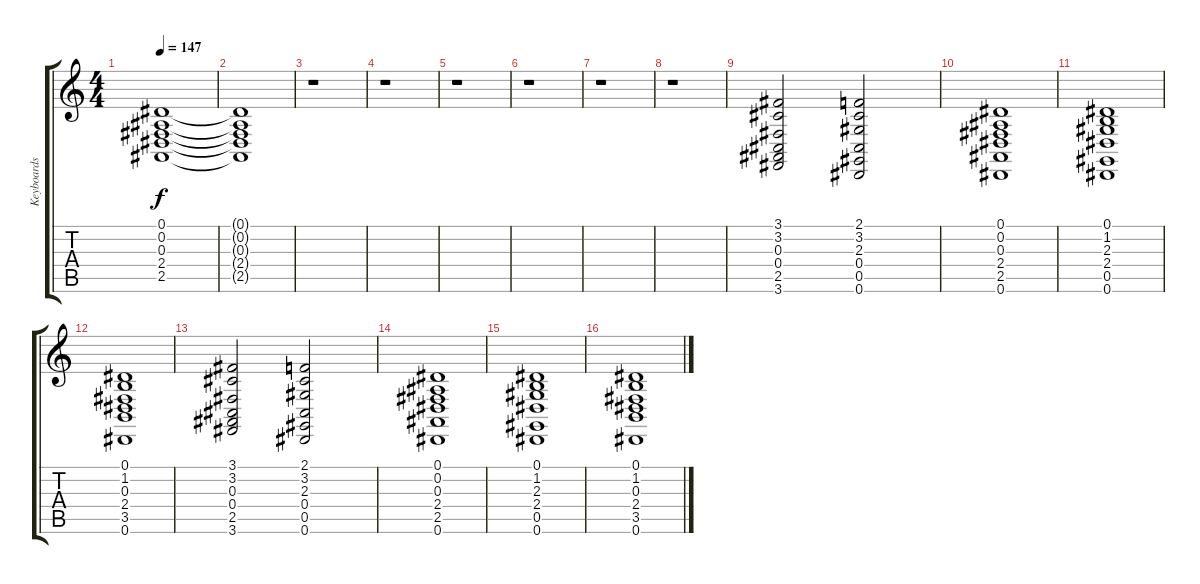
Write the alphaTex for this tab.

\track ("Keyboards" "Keyboards") {instrument synthstrings2}
\staff {score tabs}
\tuning (Eb4 Bb3 Gb3 Db3 Ab2 Eb2) {hide}
\ts (4 4)
\tempo 147
\clef g2
\ks c
(0.1{t} 0.2{t} 0.3{t} 2.4{t} 2.5{t}).1{dy f} |
(0.1{t} 0.2{t} 0.3{t} 2.4{t} 2.5{t}).1 |
r.1 |
r.1 |
r.1 |
r.1 |
r.1 |
r.1 |
(3.1 3.2 0.3 0.4 2.5 3.6).2 (2.1 3.2 2.3 0.4 0.5 0.6).2 |
(0.1 0.2 0.3 2.4 2.5 0.6).1 |
(0.1 1.2 2.3 2.4 0.5 0.6).1 |
(0.1 1.2 0.3 2.4 3.5 0.6).1 |
(3.1 3.2 0.3 0.4 2.5 3.6).2 (2.1 3.2 2.3 0.4 0.5 0.6).2 |
(0.1 0.2 0.3 2.4 2.5 0.6).1 |
(0.1 1.2 2.3 2.4 0.5 0.6).1 |
(0.1 1.2 0.3 2.4 3.5 0.6).1
